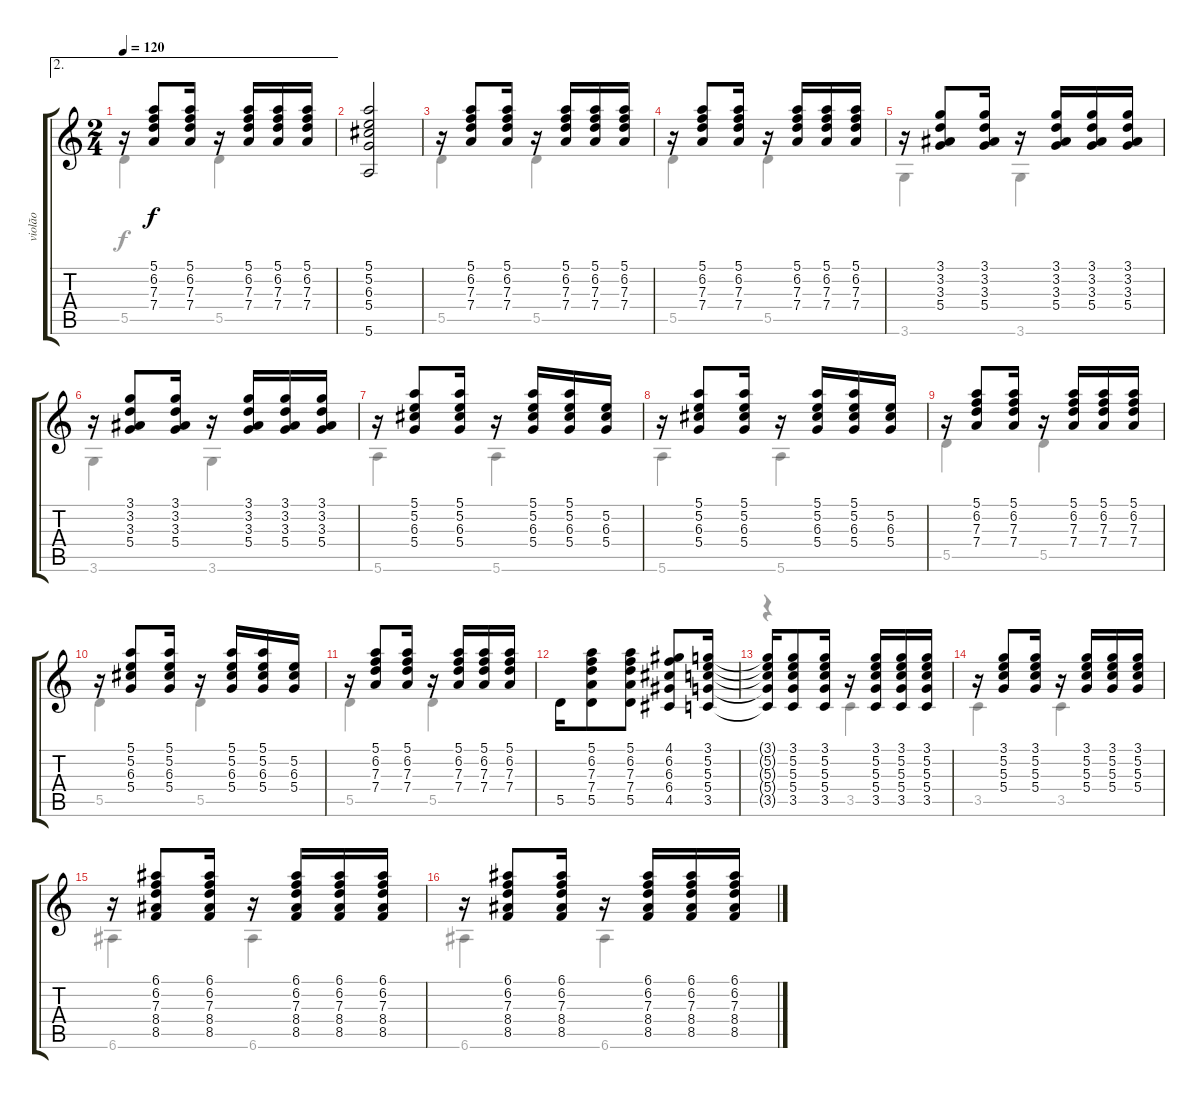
\track ("violão" "violão") {instrument acousticguitarsteel}
\staff {score tabs}
\tuning (E4 B3 G3 D3 A2 E2) {hide}
\voice
\ae 2
\ts (2 4)
\tempo 120
\clef g2
\ks c
r.16{dy f} (5.1 6.2 7.3 7.4).8 (5.1 6.2 7.3 7.4).16 r.16 (5.1 6.2 7.3 7.4).16 (5.1 6.2 7.3 7.4).16 (5.1 6.2 7.3 7.4).16 |
(5.1 5.2 6.3 5.4 5.6).2 |
r.16 (5.1 6.2 7.3 7.4).8 (5.1 6.2 7.3 7.4).16 r.16 (5.1 6.2 7.3 7.4).16 (5.1 6.2 7.3 7.4).16 (5.1 6.2 7.3 7.4).16 |
r.16 (5.1 6.2 7.3 7.4).8 (5.1 6.2 7.3 7.4).16 r.16 (5.1 6.2 7.3 7.4).16 (5.1 6.2 7.3 7.4).16 (5.1 6.2 7.3 7.4).16 |
r.16 (3.1 3.2 3.3 5.4).8 (3.1 3.2 3.3 5.4).16 r.16 (3.1 3.2 3.3 5.4).16 (3.1 3.2 3.3 5.4).16 (3.1 3.2 3.3 5.4).16 |
r.16 (3.1 3.2 3.3 5.4).8 (3.1 3.2 3.3 5.4).16 r.16 (3.1 3.2 3.3 5.4).16 (3.1 3.2 3.3 5.4).16 (3.1 3.2 3.3 5.4).16 |
r.16 (5.1 5.2 6.3 5.4).8 (5.1 5.2 6.3 5.4).16 r.16 (5.1 5.2 6.3 5.4).16 (5.1 5.2 6.3 5.4).16 (5.2 6.3 5.4).16 |
r.16 (5.1 5.2 6.3 5.4).8 (5.1 5.2 6.3 5.4).16 r.16 (5.1 5.2 6.3 5.4).16 (5.1 5.2 6.3 5.4).16 (5.2 6.3 5.4).16 |
r.16 (5.1 6.2 7.3 7.4).8 (5.1 6.2 7.3 7.4).16 r.16 (5.1 6.2 7.3 7.4).16 (5.1 6.2 7.3 7.4).16 (5.1 6.2 7.3 7.4).16 |
r.16 (5.1 5.2 6.3 5.4).8 (5.1 5.2 6.3 5.4).16 r.16 (5.1 5.2 6.3 5.4).16 (5.1 5.2 6.3 5.4).16 (5.2 6.3 5.4).16 |
r.16 (5.1 6.2 7.3 7.4).8 (5.1 6.2 7.3 7.4).16 r.16 (5.1 6.2 7.3 7.4).16 (5.1 6.2 7.3 7.4).16 (5.1 6.2 7.3 7.4).16 |
5.5.16 (5.1 6.2 7.3 7.4 5.5).8 (5.1 6.2 7.3 7.4 5.5).8 (4.1 6.2 6.3 6.4 4.5).8 (3.1 5.2 5.3 5.4 3.5).16 |
(3.1{t} 5.2{t} 5.3{t} 5.4{t} 3.5{t}).16 (3.1 5.2 5.3 5.4 3.5).8 (3.1 5.2 5.3 5.4 3.5).16 r.16 (3.1 5.2 5.3 5.4 3.5).16 (3.1 5.2 5.3 5.4 3.5).16 (3.1 5.2 5.3 5.4 3.5).16 |
r.16 (3.1 5.2 5.3 5.4).8 (3.1 5.2 5.3 5.4).16 r.16 (3.1 5.2 5.3 5.4).16 (3.1 5.2 5.3 5.4).16 (3.1 5.2 5.3 5.4).16 |
r.16 (6.1 6.2 7.3 8.4 8.5).8 (6.1 6.2 7.3 8.4 8.5).16 r.16 (6.1 6.2 7.3 8.4 8.5).16 (6.1 6.2 7.3 8.4 8.5).16 (6.1 6.2 7.3 8.4 8.5).16 |
r.16 (6.1 6.2 7.3 8.4 8.5).8 (6.1 6.2 7.3 8.4 8.5).16 r.16 (6.1 6.2 7.3 8.4 8.5).16 (6.1 6.2 7.3 8.4 8.5).16 (6.1 6.2 7.3 8.4 8.5).16
\voice
\clef g2
\ottava regular
\simile none
\ks c
5.5.4{dy f} 5.5.4 |
|
5.5.4 5.5.4 |
5.5.4 5.5.4 |
3.6.4 3.6.4 |
3.6.4 3.6.4 |
5.6.4 5.6.4 |
5.6.4 5.6.4 |
5.5.4 5.5.4 |
5.5.4 5.5.4 |
5.5.4 5.5.4 |
|
r.4 3.5.4 |
3.5.4 3.5.4 |
6.6.4 6.6.4 |
6.6.4 6.6.4
